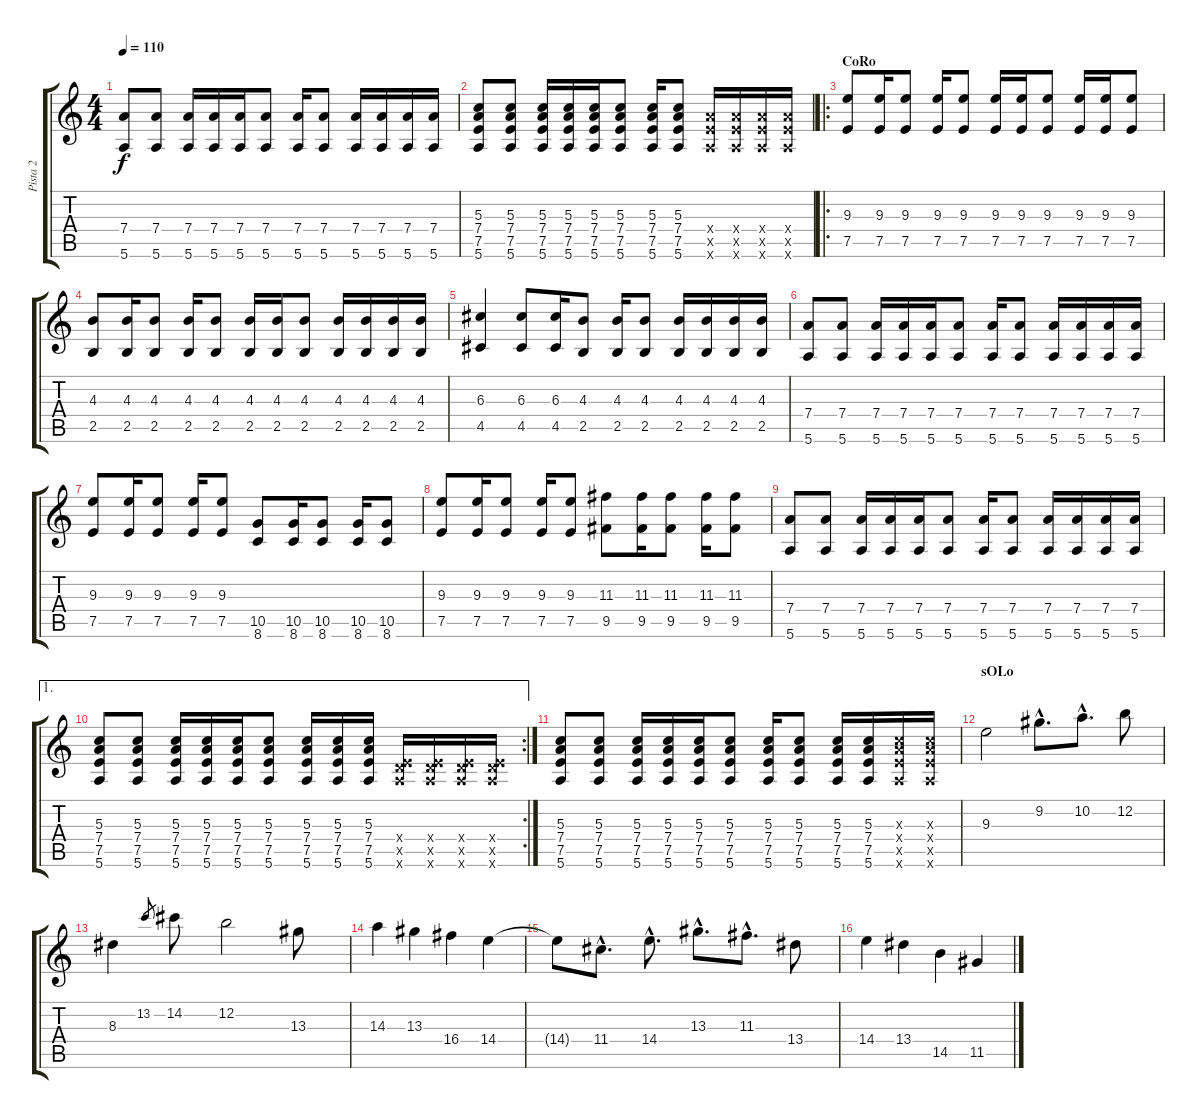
\track ("Pista 2" "Pista 2") {instrument acousticguitarsteel}
\staff {score tabs}
\tuning (E4 B3 G3 D3 A2 E2) {hide}
\ts (4 4)
\tempo 110
\clef g2
\ks c
(7.4 5.6).8{dy f} (7.4 5.6).8 (7.4 5.6).16 (7.4 5.6).16 (7.4 5.6).16 (7.4 5.6).8 (7.4 5.6).16 (7.4 5.6).8 (7.4 5.6).16 (7.4 5.6).16 (7.4 5.6).16 (7.4 5.6).16 |
(5.3 7.4 7.5 5.6).8 (5.3 7.4 7.5 5.6).8 (5.3 7.4 7.5 5.6).16 (5.3 7.4 7.5 5.6).16 (5.3 7.4 7.5 5.6).16 (5.3 7.4 7.5 5.6).8 (5.3 7.4 7.5 5.6).16 (5.3 7.4 7.5 5.6).8 (7.4{x} 7.5{x} 5.6{x}).16 (7.4{x} 7.5{x} 5.6{x}).16 (7.4{x} 7.5{x} 5.6{x}).16 (7.4{x} 7.5{x} 5.6{x}).16 |
\ro
\section ("" "CoRo")
(9.3 7.5).8 (9.3 7.5).16 (9.3 7.5).8 (9.3 7.5).16 (9.3 7.5).8 (9.3 7.5).16 (9.3 7.5).16 (9.3 7.5).8 (9.3 7.5).16 (9.3 7.5).16 (9.3 7.5).8 |
(4.3 2.5).8 (4.3 2.5).16 (4.3 2.5).8 (4.3 2.5).16 (4.3 2.5).8 (4.3 2.5).16 (4.3 2.5).16 (4.3 2.5).8 (4.3 2.5).16 (4.3 2.5).16 (4.3 2.5).16 (4.3 2.5).16 |
(6.3 4.5).4 (6.3 4.5).8 (6.3 4.5).16 (4.3 2.5).8 (4.3 2.5).16 (4.3 2.5).8 (4.3 2.5).16 (4.3 2.5).16 (4.3 2.5).16 (4.3 2.5).16 |
(7.4 5.6).8 (7.4 5.6).8 (7.4 5.6).16 (7.4 5.6).16 (7.4 5.6).16 (7.4 5.6).8 (7.4 5.6).16 (7.4 5.6).8 (7.4 5.6).16 (7.4 5.6).16 (7.4 5.6).16 (7.4 5.6).16 |
(9.3 7.5).8 (9.3 7.5).16 (9.3 7.5).8 (9.3 7.5).16 (9.3 7.5).8 (10.5 8.6).8 (10.5 8.6).16 (10.5 8.6).8 (10.5 8.6).16 (10.5 8.6).8 |
(9.3 7.5).8 (9.3 7.5).16 (9.3 7.5).8 (9.3 7.5).16 (9.3 7.5).8 (11.3 9.5).8 (11.3 9.5).16 (11.3 9.5).8 (11.3 9.5).16 (11.3 9.5).8 |
(7.4 5.6).8 (7.4 5.6).8 (7.4 5.6).16 (7.4 5.6).16 (7.4 5.6).16 (7.4 5.6).8 (7.4 5.6).16 (7.4 5.6).8 (7.4 5.6).16 (7.4 5.6).16 (7.4 5.6).16 (7.4 5.6).16 |
\ae 1
\rc 2
(5.3 7.4 7.5 5.6).8 (5.3 7.4 7.5 5.6).8 (5.3 7.4 7.5 5.6).16 (5.3 7.4 7.5 5.6).16 (5.3 7.4 7.5 5.6).16 (5.3 7.4 7.5 5.6).8 (5.3 7.4 7.5 5.6).16 (5.3 7.4 7.5 5.6).16 (5.3 7.4 7.5 5.6).16 (0.4{x} 7.5{x} 5.6{x}).16 (0.4{x} 7.5{x} 5.6{x}).16 (0.4{x} 7.5{x} 5.6{x}).16 (0.4{x} 7.5{x} 5.6{x}).16 |
(5.3 7.4 7.5 5.6).8 (5.3 7.4 7.5 5.6).8 (5.3 7.4 7.5 5.6).16 (5.3 7.4 7.5 5.6).16 (5.3 7.4 7.5 5.6).16 (5.3 7.4 7.5 5.6).8 (5.3 7.4 7.5 5.6).16 (5.3 7.4 7.5 5.6).8 (5.3 7.4 7.5 5.6).16 (5.3 7.4 7.5 5.6).16 (5.3{x} 7.4{x} 7.5{x} 5.6{x}).16 (5.3{x} 7.4{x} 7.5{x} 5.6{x}).16 |
\section ("" "sOLo")
9.3.2 9.2{hac}.8{d} 10.2{hac}.8{d} 12.2.8 |
8.3.4 13.2.8{gr} 14.2.8 12.2.2 13.3.8 |
14.3.4 13.3.4 16.4.4 14.4.4 |
14.4{t}.8 11.4{hac}.8{d} 14.4{hac}.8{d} 13.3{hac}.8{d} 11.3{hac}.8{d} 13.4.8 |
14.4.4 13.4.4 14.5.4 11.5.4
